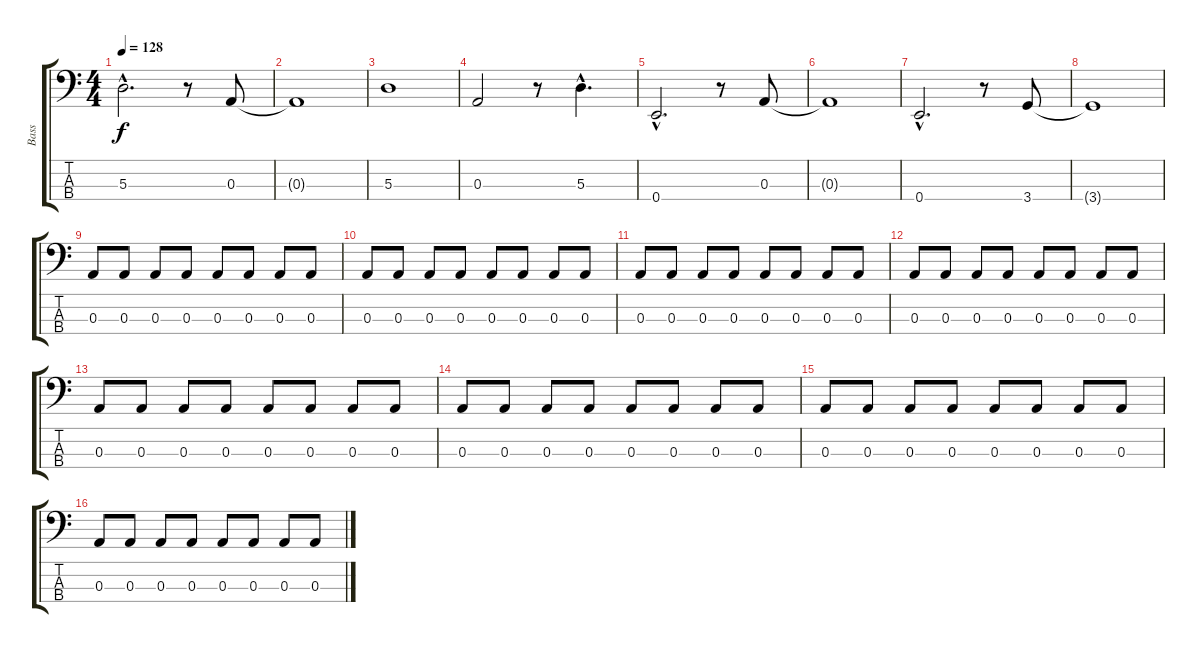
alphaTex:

\track ("Bass" "Bass") {instrument electricbasspick}
\staff {score tabs}
\tuning (G2 D2 A1 E1) {hide}
\ts (4 4)
\tempo 128
\clef f4
\ks c
5.3{hac}.2{d dy f} r.8 0.3.8 |
0.3{t}.1 |
5.3.1 |
0.3.2 r.8 5.3{hac}.4{d} |
0.4{hac}.2{d} r.8 0.3.8 |
0.3{t}.1 |
0.4{hac}.2{d} r.8 3.4.8 |
3.4{t}.1 |
0.3.8 0.3.8 0.3.8 0.3.8 0.3.8 0.3.8 0.3.8 0.3.8 |
0.3.8 0.3.8 0.3.8 0.3.8 0.3.8 0.3.8 0.3.8 0.3.8 |
0.3.8 0.3.8 0.3.8 0.3.8 0.3.8 0.3.8 0.3.8 0.3.8 |
0.3.8 0.3.8 0.3.8 0.3.8 0.3.8 0.3.8 0.3.8 0.3.8 |
0.3.8 0.3.8 0.3.8 0.3.8 0.3.8 0.3.8 0.3.8 0.3.8 |
0.3.8 0.3.8 0.3.8 0.3.8 0.3.8 0.3.8 0.3.8 0.3.8 |
0.3.8 0.3.8 0.3.8 0.3.8 0.3.8 0.3.8 0.3.8 0.3.8 |
0.3.8 0.3.8 0.3.8 0.3.8 0.3.8 0.3.8 0.3.8 0.3.8
